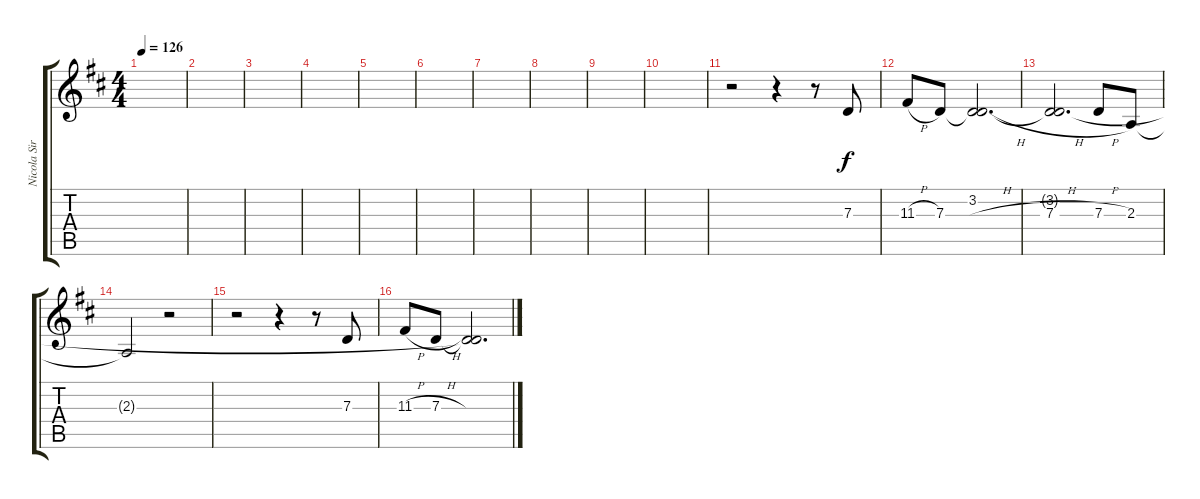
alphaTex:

\track ("Nicola Sirkis (voix)" "Nicola Sir") {instrument bassoon}
\staff {score tabs}
\tuning (E4 B3 G3 D3 A2 E2) {hide}
\ts (4 4)
\tempo 126
\clef g2
\ks d
|
|
|
|
|
|
|
|
|
|
r.2 r.4 r.8 7.3.8 |
11.3{h}.8 7.3.8 (3.2 7.3{h t}).2{d} |
(3.2{t} 7.3{h}).2{d} 7.3{h}.8 2.3.8 |
2.3{t}.2 r.2 |
r.2 r.4 r.8 7.3.8 |
11.3{h}.8 7.3{h}.8 (3.2{t} 7.3{h t}).2{d}
